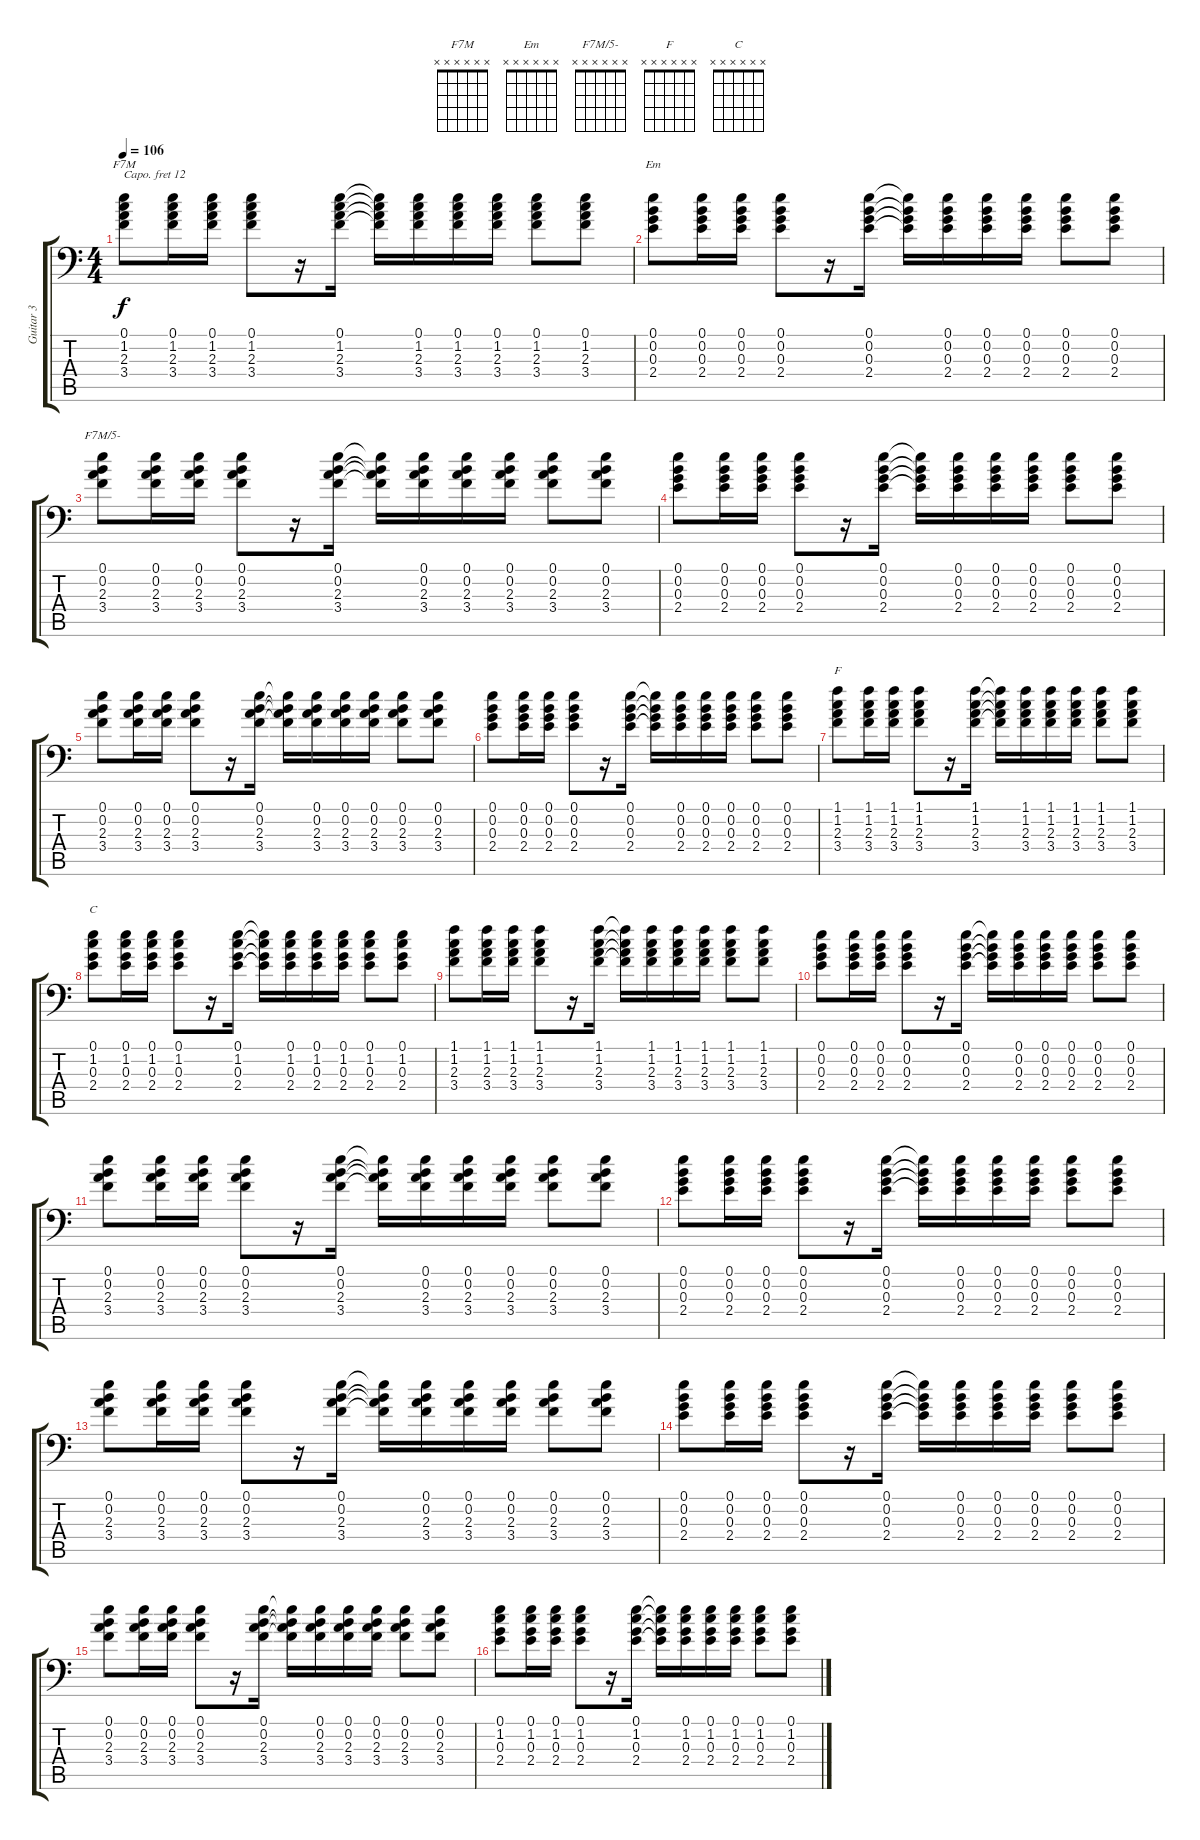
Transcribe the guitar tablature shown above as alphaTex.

\track ("Guitar 3" "Guitar 3") {instrument acousticguitarsteel}
\staff {score tabs}
\capo 12
\tuning (E3 B2 G2 D2 A1 E1) {hide}
\chord ("F7M" x x x x x x) {firstfret 0}
\chord ("Em" x x x x x x) {firstfret 0}
\chord ("F7M/5-" x x x x x x) {firstfret 0}
\chord ("F" x x x x x x) {firstfret 0}
\chord ("C" x x x x x x) {firstfret 0}
\ts (4 4)
\tempo 106
\clef f4
\ks c
(0.1 1.2 2.3 3.4).8{ch "F7M" dy f} (0.1 1.2 2.3 3.4).16 (0.1 1.2 2.3 3.4).16 (0.1 1.2 2.3 3.4).8 r.16 (0.1 1.2 2.3 3.4).16 (0.1{t} 1.2{t} 2.3{t} 3.4{t}).16 (0.1 1.2 2.3 3.4).16 (0.1 1.2 2.3 3.4).16 (0.1 1.2 2.3 3.4).16 (0.1 1.2 2.3 3.4).8 (0.1 1.2 2.3 3.4).8 |
(0.1 0.2 0.3 2.4).8{ch "Em"} (0.1 0.2 0.3 2.4).16 (0.1 0.2 0.3 2.4).16 (0.1 0.2 0.3 2.4).8 r.16 (0.1 0.2 0.3 2.4).16 (0.1{t} 0.2{t} 0.3{t} 2.4{t}).16 (0.1 0.2 0.3 2.4).16 (0.1 0.2 0.3 2.4).16 (0.1 0.2 0.3 2.4).16 (0.1 0.2 0.3 2.4).8 (0.1 0.2 0.3 2.4).8 |
(0.1 0.2 2.3 3.4).8{ch "F7M/5-"} (0.1 0.2 2.3 3.4).16 (0.1 0.2 2.3 3.4).16 (0.1 0.2 2.3 3.4).8 r.16 (0.1 0.2 2.3 3.4).16 (0.1{t} 0.2{t} 2.3{t} 3.4{t}).16 (0.1 0.2 2.3 3.4).16 (0.1 0.2 2.3 3.4).16 (0.1 0.2 2.3 3.4).16 (0.1 0.2 2.3 3.4).8 (0.1 0.2 2.3 3.4).8 |
(0.1 0.2 0.3 2.4).8 (0.1 0.2 0.3 2.4).16 (0.1 0.2 0.3 2.4).16 (0.1 0.2 0.3 2.4).8 r.16 (0.1 0.2 0.3 2.4).16 (0.1{t} 0.2{t} 0.3{t} 2.4{t}).16 (0.1 0.2 0.3 2.4).16 (0.1 0.2 0.3 2.4).16 (0.1 0.2 0.3 2.4).16 (0.1 0.2 0.3 2.4).8 (0.1 0.2 0.3 2.4).8 |
(0.1 0.2 2.3 3.4).8 (0.1 0.2 2.3 3.4).16 (0.1 0.2 2.3 3.4).16 (0.1 0.2 2.3 3.4).8 r.16 (0.1 0.2 2.3 3.4).16 (0.1{t} 0.2{t} 2.3{t} 3.4{t}).16 (0.1 0.2 2.3 3.4).16 (0.1 0.2 2.3 3.4).16 (0.1 0.2 2.3 3.4).16 (0.1 0.2 2.3 3.4).8 (0.1 0.2 2.3 3.4).8 |
(0.1 0.2 0.3 2.4).8 (0.1 0.2 0.3 2.4).16 (0.1 0.2 0.3 2.4).16 (0.1 0.2 0.3 2.4).8 r.16 (0.1 0.2 0.3 2.4).16 (0.1{t} 0.2{t} 0.3{t} 2.4{t}).16 (0.1 0.2 0.3 2.4).16 (0.1 0.2 0.3 2.4).16 (0.1 0.2 0.3 2.4).16 (0.1 0.2 0.3 2.4).8 (0.1 0.2 0.3 2.4).8 |
(1.1 1.2 2.3 3.4).8{ch "F"} (1.1 1.2 2.3 3.4).16 (1.1 1.2 2.3 3.4).16 (1.1 1.2 2.3 3.4).8 r.16 (1.1 1.2 2.3 3.4).16 (1.1{t} 1.2{t} 2.3{t} 3.4{t}).16 (1.1 1.2 2.3 3.4).16 (1.1 1.2 2.3 3.4).16 (1.1 1.2 2.3 3.4).16 (1.1 1.2 2.3 3.4).8 (1.1 1.2 2.3 3.4).8 |
(0.1 1.2 0.3 2.4).8{ch "C"} (0.1 1.2 0.3 2.4).16 (0.1 1.2 0.3 2.4).16 (0.1 1.2 0.3 2.4).8 r.16 (0.1 1.2 0.3 2.4).16 (0.1{t} 1.2{t} 0.3{t} 2.4{t}).16 (0.1 1.2 0.3 2.4).16 (0.1 1.2 0.3 2.4).16 (0.1 1.2 0.3 2.4).16 (0.1 1.2 0.3 2.4).8 (0.1 1.2 0.3 2.4).8 |
(1.1 1.2 2.3 3.4).8 (1.1 1.2 2.3 3.4).16 (1.1 1.2 2.3 3.4).16 (1.1 1.2 2.3 3.4).8 r.16 (1.1 1.2 2.3 3.4).16 (1.1{t} 1.2{t} 2.3{t} 3.4{t}).16 (1.1 1.2 2.3 3.4).16 (1.1 1.2 2.3 3.4).16 (1.1 1.2 2.3 3.4).16 (1.1 1.2 2.3 3.4).8 (1.1 1.2 2.3 3.4).8 |
(0.1 0.2 0.3 2.4).8 (0.1 0.2 0.3 2.4).16 (0.1 0.2 0.3 2.4).16 (0.1 0.2 0.3 2.4).8 r.16 (0.1 0.2 0.3 2.4).16 (0.1{t} 0.2{t} 0.3{t} 2.4{t}).16 (0.1 0.2 0.3 2.4).16 (0.1 0.2 0.3 2.4).16 (0.1 0.2 0.3 2.4).16 (0.1 0.2 0.3 2.4).8 (0.1 0.2 0.3 2.4).8 |
(0.1 0.2 2.3 3.4).8 (0.1 0.2 2.3 3.4).16 (0.1 0.2 2.3 3.4).16 (0.1 0.2 2.3 3.4).8 r.16 (0.1 0.2 2.3 3.4).16 (0.1{t} 0.2{t} 2.3{t} 3.4{t}).16 (0.1 0.2 2.3 3.4).16 (0.1 0.2 2.3 3.4).16 (0.1 0.2 2.3 3.4).16 (0.1 0.2 2.3 3.4).8 (0.1 0.2 2.3 3.4).8 |
(0.1 0.2 0.3 2.4).8 (0.1 0.2 0.3 2.4).16 (0.1 0.2 0.3 2.4).16 (0.1 0.2 0.3 2.4).8 r.16 (0.1 0.2 0.3 2.4).16 (0.1{t} 0.2{t} 0.3{t} 2.4{t}).16 (0.1 0.2 0.3 2.4).16 (0.1 0.2 0.3 2.4).16 (0.1 0.2 0.3 2.4).16 (0.1 0.2 0.3 2.4).8 (0.1 0.2 0.3 2.4).8 |
(0.1 0.2 2.3 3.4).8 (0.1 0.2 2.3 3.4).16 (0.1 0.2 2.3 3.4).16 (0.1 0.2 2.3 3.4).8 r.16 (0.1 0.2 2.3 3.4).16 (0.1{t} 0.2{t} 2.3{t} 3.4{t}).16 (0.1 0.2 2.3 3.4).16 (0.1 0.2 2.3 3.4).16 (0.1 0.2 2.3 3.4).16 (0.1 0.2 2.3 3.4).8 (0.1 0.2 2.3 3.4).8 |
(0.1 0.2 0.3 2.4).8 (0.1 0.2 0.3 2.4).16 (0.1 0.2 0.3 2.4).16 (0.1 0.2 0.3 2.4).8 r.16 (0.1 0.2 0.3 2.4).16 (0.1{t} 0.2{t} 0.3{t} 2.4{t}).16 (0.1 0.2 0.3 2.4).16 (0.1 0.2 0.3 2.4).16 (0.1 0.2 0.3 2.4).16 (0.1 0.2 0.3 2.4).8 (0.1 0.2 0.3 2.4).8 |
(0.1 0.2 2.3 3.4).8 (0.1 0.2 2.3 3.4).16 (0.1 0.2 2.3 3.4).16 (0.1 0.2 2.3 3.4).8 r.16 (0.1 0.2 2.3 3.4).16 (0.1{t} 0.2{t} 2.3{t} 3.4{t}).16 (0.1 0.2 2.3 3.4).16 (0.1 0.2 2.3 3.4).16 (0.1 0.2 2.3 3.4).16 (0.1 0.2 2.3 3.4).8 (0.1 0.2 2.3 3.4).8 |
(0.1 1.2 0.3 2.4).8 (0.1 1.2 0.3 2.4).16 (0.1 1.2 0.3 2.4).16 (0.1 1.2 0.3 2.4).8 r.16 (0.1 1.2 0.3 2.4).16 (0.1{t} 1.2{t} 0.3{t} 2.4{t}).16 (0.1 1.2 0.3 2.4).16 (0.1 1.2 0.3 2.4).16 (0.1 1.2 0.3 2.4).16 (0.1 1.2 0.3 2.4).8 (0.1 1.2 0.3 2.4).8
